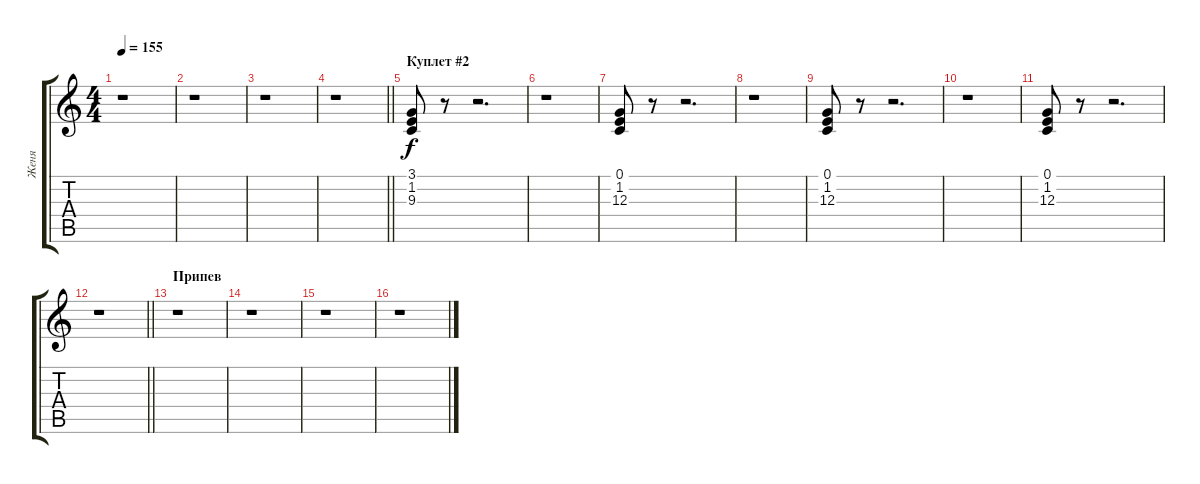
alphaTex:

\track ("Женя" "Женя") {instrument brightacousticpiano}
\staff {score tabs}
\tuning (E4 B3 G3 D3 A2 E2) {hide}
\ts (4 4)
\tempo 155
\clef g2
\ks c
r.1{dy f} |
r.1 |
r.1 |
\barLineRight lightlight
r.1 |
\section ("" "Куплет #2")
(3.1 1.2 9.3).8 r.8 r.2{d} |
r.1 |
(0.1 1.2 12.3).8 r.8 r.2{d} |
r.1 |
(0.1 1.2 12.3).8 r.8 r.2{d} |
r.1 |
(0.1 1.2 12.3).8 r.8 r.2{d} |
\barLineRight lightlight
r.1 |
\section ("" "Припев")
r.1 |
r.1 |
r.1 |
r.1
